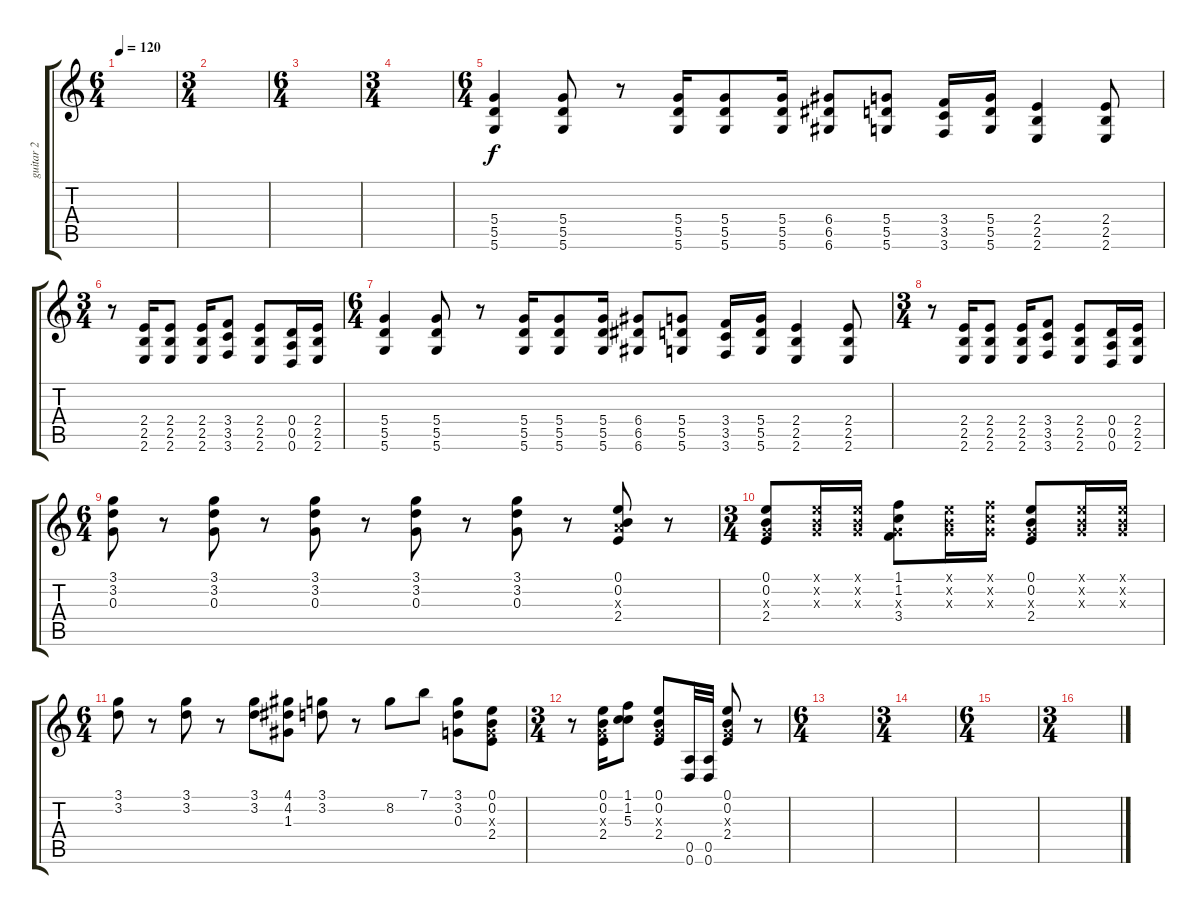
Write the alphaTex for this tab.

\track ("guitar 2" "guitar 2") {instrument distortionguitar}
\staff {score tabs}
\tuning (E4 B3 G3 D3 A2 D2) {hide}
\ts (6 4)
\tempo 120
\clef g2
\ks c
|
\ts (3 4)
|
\ts (6 4)
|
\ts (3 4)
|
\ts (6 4)
(5.4 5.5 5.6).4 (5.4 5.5 5.6).8 r.8 (5.4 5.5 5.6).16 (5.4 5.5 5.6).8 (5.4 5.5 5.6).16 (6.4 6.5 6.6).8 (5.4 5.5 5.6).8 (3.4 3.5 3.6).16 (5.4 5.5 5.6).16 (2.4 2.5 2.6).4 (2.4 2.5 2.6).8 |
\ts (3 4)
r.8 (2.4 2.5 2.6).16 (2.4 2.5 2.6).8 (2.4 2.5 2.6).16 (3.4 3.5 3.6).8 (2.4 2.5 2.6).8 (0.4 0.5 0.6).16 (2.4 2.5 2.6).16 |
\ts (6 4)
(5.4 5.5 5.6).4 (5.4 5.5 5.6).8 r.8 (5.4 5.5 5.6).16 (5.4 5.5 5.6).8 (5.4 5.5 5.6).16 (6.4 6.5 6.6).8 (5.4 5.5 5.6).8 (3.4 3.5 3.6).16 (5.4 5.5 5.6).16 (2.4 2.5 2.6).4 (2.4 2.5 2.6).8 |
\ts (3 4)
r.8 (2.4 2.5 2.6).16 (2.4 2.5 2.6).8 (2.4 2.5 2.6).16 (3.4 3.5 3.6).8 (2.4 2.5 2.6).8 (0.4 0.5 0.6).16 (2.4 2.5 2.6).16 |
\ts (6 4)
(3.1 3.2 0.3).8 r.8 (3.1 3.2 0.3).8 r.8 (3.1 3.2 0.3).8 r.8 (3.1 3.2 0.3).8 r.8 (3.1 3.2 0.3).8 r.8 (0.1 0.2 2.3{x} 2.4).8 r.8 |
\ts (3 4)
(0.1 0.2 0.3{x} 2.4).8 (0.1{x} 0.2{x} 0.3{x}).16 (0.1{x} 0.2{x} 0.3{x}).16 (1.1 1.2 0.3{x} 3.4).8 (0.1{x} 0.2{x} 0.3{x}).16 (1.1{x} 1.2{x} 0.3{x}).16 (0.1 0.2 0.3{x} 2.4).8 (0.1{x} 0.2{x} 0.3{x}).16 (0.1{x} 0.2{x} 0.3{x}).16 |
\ts (6 4)
(3.1 3.2).8 r.8 (3.1 3.2).8 r.8 (3.1 3.2).8 (4.1 4.2 1.3).8 (3.1 3.2).8 r.8 8.2.8 7.1.8 (3.1 3.2 0.3).8 (0.1 0.2 0.3{x} 2.4).8 |
\ts (3 4)
r.8 (0.1 0.2 0.3{x} 2.4).16 (1.1 1.2 5.3).8 (0.1 0.2 0.3{x} 2.4).8 (0.5 0.6).32 (0.5 0.6).32 (0.1 0.2 0.3{x} 2.4).8 r.8 |
\ts (6 4)
|
\ts (3 4)
|
\ts (6 4)
|
\ts (3 4)
